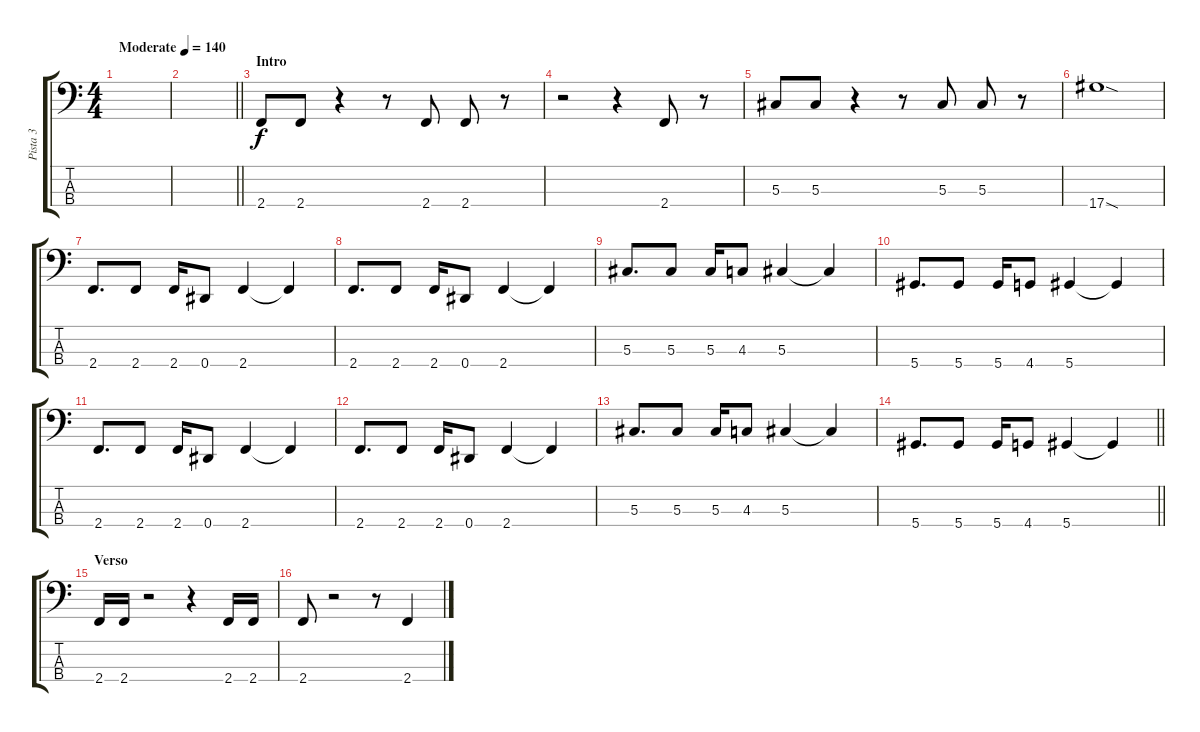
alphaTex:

\track ("Pista 3" "Pista 3") {instrument electricbassfinger}
\staff {score tabs}
\tuning (Gb2 Db2 Ab1 Eb1) {hide}
\ts (4 4)
\tempo (140 "Moderate")
\clef f4
\ks c
|
\barLineRight lightlight
|
\section ("" "Intro")
2.4.8 2.4.8 r.4 r.8 2.4.8 2.4.8 r.8 |
r.2 r.4 2.4.8 r.8 |
5.3.8 5.3.8 r.4 r.8 5.3.8 5.3.8 r.8 |
17.4{sod}.1 |
2.4.8{d} 2.4.8 2.4.16 0.4.8 2.4.4 2.4{t}.4 |
2.4.8{d} 2.4.8 2.4.16 0.4.8 2.4.4 2.4{t}.4 |
5.3.8{d} 5.3.8 5.3.16 4.3.8 5.3.4 5.3{t}.4 |
5.4.8{d} 5.4.8 5.4.16 4.4.8 5.4.4 5.4{t}.4 |
2.4.8{d} 2.4.8 2.4.16 0.4.8 2.4.4 2.4{t}.4 |
2.4.8{d} 2.4.8 2.4.16 0.4.8 2.4.4 2.4{t}.4 |
5.3.8{d} 5.3.8 5.3.16 4.3.8 5.3.4 5.3{t}.4 |
\barLineRight lightlight
5.4.8{d} 5.4.8 5.4.16 4.4.8 5.4.4 5.4{t}.4 |
\section ("" "Verso")
2.4.16 2.4.16 r.2 r.4 2.4.16 2.4.16 |
2.4.8 r.2 r.8 2.4.4
